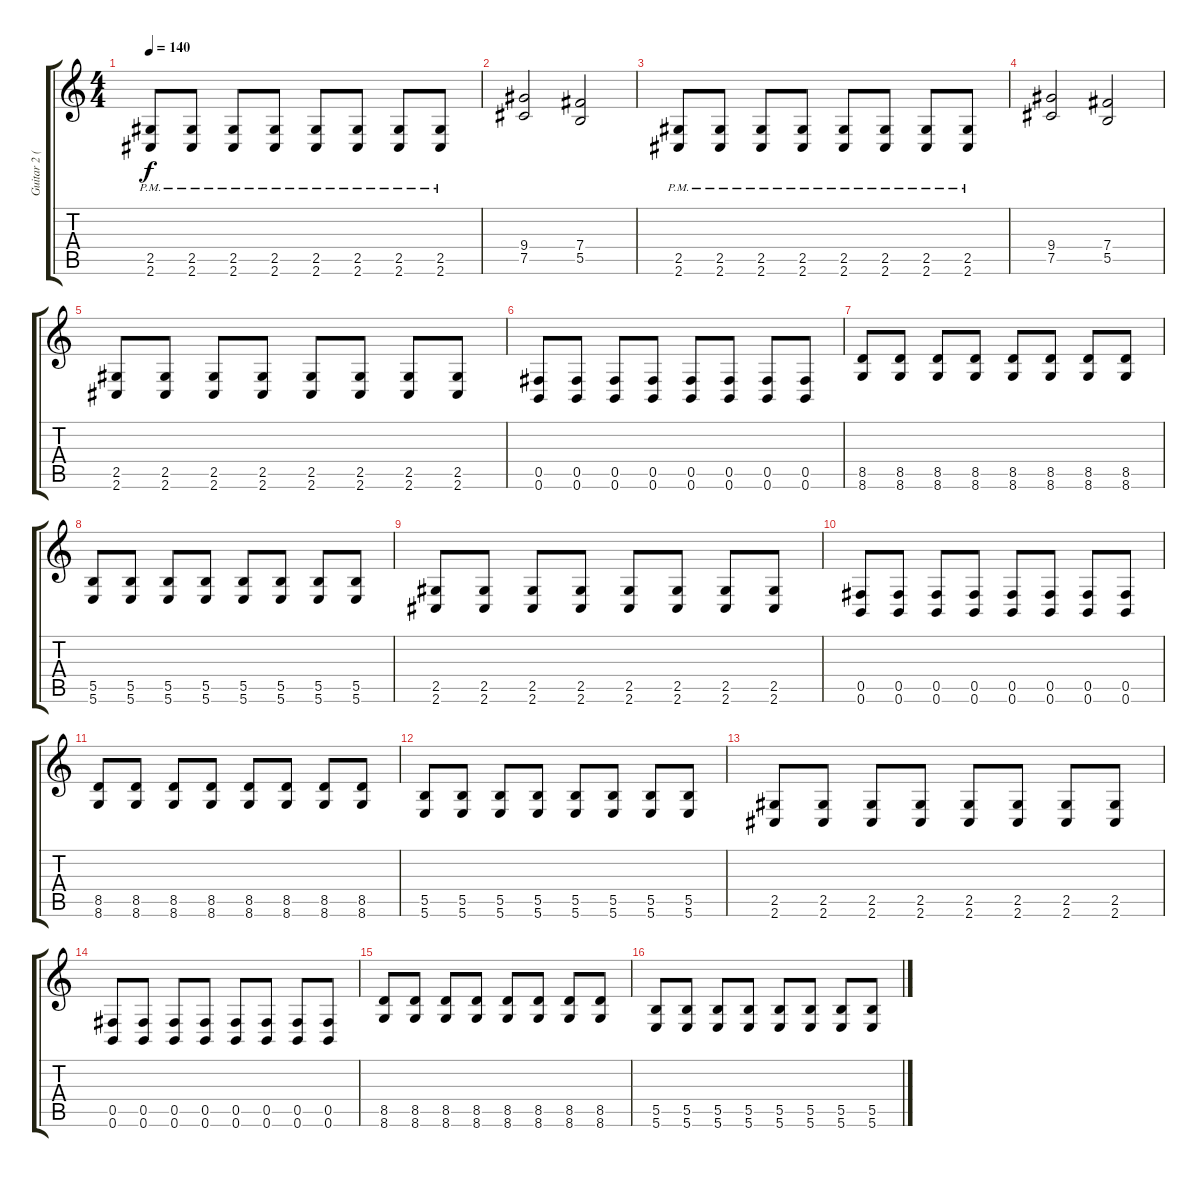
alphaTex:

\track ("Guitar 2 (Left Guitar)" "Guitar 2 (") {instrument overdrivenguitar}
\staff {score tabs}
\tuning (Db4 Ab3 E3 B2 Gb2 B1) {hide}
\ts (4 4)
\tempo 140
\clef g2
\ks c
(2.5{pm} 2.6{pm}).8{dy f} (2.5{pm} 2.6{pm}).8 (2.5{pm} 2.6{pm}).8 (2.5{pm} 2.6{pm}).8 (2.5 2.6{pm}).8 (2.5 2.6{pm}).8 (2.5{pm} 2.6{pm}).8 (2.5{pm} 2.6{pm}).8 |
(9.4 7.5).2 (7.4 5.5).2 |
(2.5{pm} 2.6{pm}).8 (2.5{pm} 2.6{pm}).8 (2.5{pm} 2.6{pm}).8 (2.5{pm} 2.6{pm}).8 (2.5 2.6{pm}).8 (2.5 2.6{pm}).8 (2.5{pm} 2.6{pm}).8 (2.5{pm} 2.6{pm}).8 |
(9.4 7.5).2 (7.4 5.5).2 |
(2.5 2.6).8 (2.5 2.6).8 (2.5 2.6).8 (2.5 2.6).8 (2.5 2.6).8 (2.5 2.6).8 (2.5 2.6).8 (2.5 2.6).8 |
(0.5 0.6).8 (0.5 0.6).8 (0.5 0.6).8 (0.5 0.6).8 (0.5 0.6).8 (0.5 0.6).8 (0.5 0.6).8 (0.5 0.6).8 |
(8.5 8.6).8 (8.5 8.6).8 (8.5 8.6).8 (8.5 8.6).8 (8.5 8.6).8 (8.5 8.6).8 (8.5 8.6).8 (8.5 8.6).8 |
(5.5 5.6).8 (5.5 5.6).8 (5.5 5.6).8 (5.5 5.6).8 (5.5 5.6).8 (5.5 5.6).8 (5.5 5.6).8 (5.5 5.6).8 |
(2.5 2.6).8 (2.5 2.6).8 (2.5 2.6).8 (2.5 2.6).8 (2.5 2.6).8 (2.5 2.6).8 (2.5 2.6).8 (2.5 2.6).8 |
(0.5 0.6).8 (0.5 0.6).8 (0.5 0.6).8 (0.5 0.6).8 (0.5 0.6).8 (0.5 0.6).8 (0.5 0.6).8 (0.5 0.6).8 |
(8.5 8.6).8 (8.5 8.6).8 (8.5 8.6).8 (8.5 8.6).8 (8.5 8.6).8 (8.5 8.6).8 (8.5 8.6).8 (8.5 8.6).8 |
(5.5 5.6).8 (5.5 5.6).8 (5.5 5.6).8 (5.5 5.6).8 (5.5 5.6).8 (5.5 5.6).8 (5.5 5.6).8 (5.5 5.6).8 |
(2.5 2.6).8 (2.5 2.6).8 (2.5 2.6).8 (2.5 2.6).8 (2.5 2.6).8 (2.5 2.6).8 (2.5 2.6).8 (2.5 2.6).8 |
(0.5 0.6).8 (0.5 0.6).8 (0.5 0.6).8 (0.5 0.6).8 (0.5 0.6).8 (0.5 0.6).8 (0.5 0.6).8 (0.5 0.6).8 |
(8.5 8.6).8 (8.5 8.6).8 (8.5 8.6).8 (8.5 8.6).8 (8.5 8.6).8 (8.5 8.6).8 (8.5 8.6).8 (8.5 8.6).8 |
(5.5 5.6).8 (5.5 5.6).8 (5.5 5.6).8 (5.5 5.6).8 (5.5 5.6).8 (5.5 5.6).8 (5.5 5.6).8 (5.5 5.6).8
